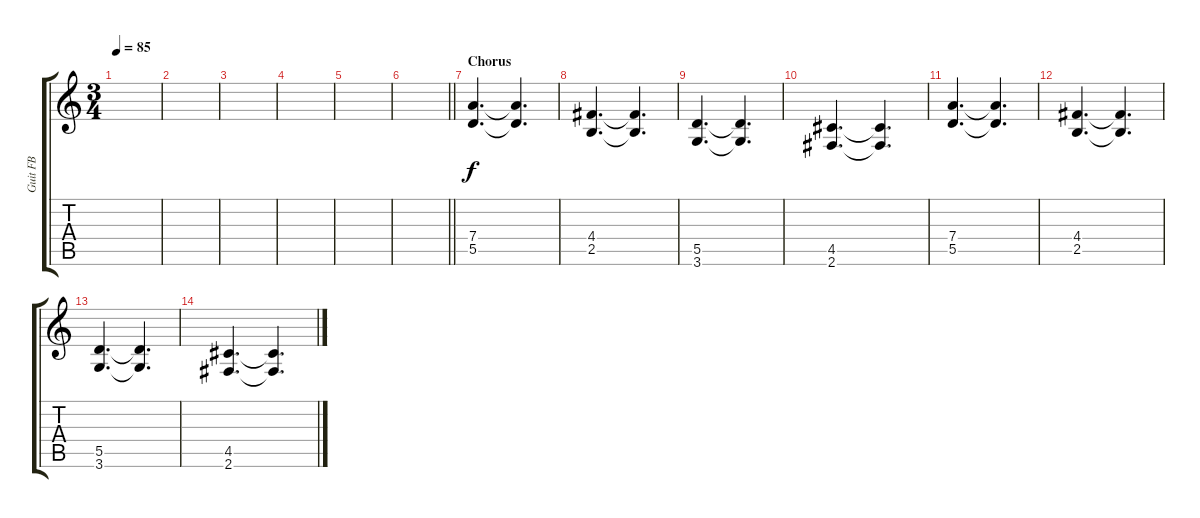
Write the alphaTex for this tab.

\track ("Guit FB" "Guit FB") {instrument acousticguitarsteel}
\staff {score tabs}
\tuning (E4 B3 G3 D3 A2 E2) {hide}
\ts (3 4)
\tempo 85
\clef g2
\ks c
|
|
|
|
|
\barLineRight lightlight
|
\section ("" "Chorus")
(7.4 5.5).4{d} (7.4{t} 5.5{t}).4{d} |
(4.4 2.5).4{d} (4.4{t} 2.5{t}).4{d} |
(5.5 3.6).4{d} (5.5{t} 3.6{t}).4{d} |
(4.5 2.6).4{d} (4.5{t} 2.6{t}).4{d} |
(7.4 5.5).4{d} (7.4{t} 5.5{t}).4{d} |
(4.4 2.5).4{d} (4.4{t} 2.5{t}).4{d} |
(5.5 3.6).4{d} (5.5{t} 3.6{t}).4{d} |
(4.5 2.6).4{d} (4.5{t} 2.6{t}).4{d}
